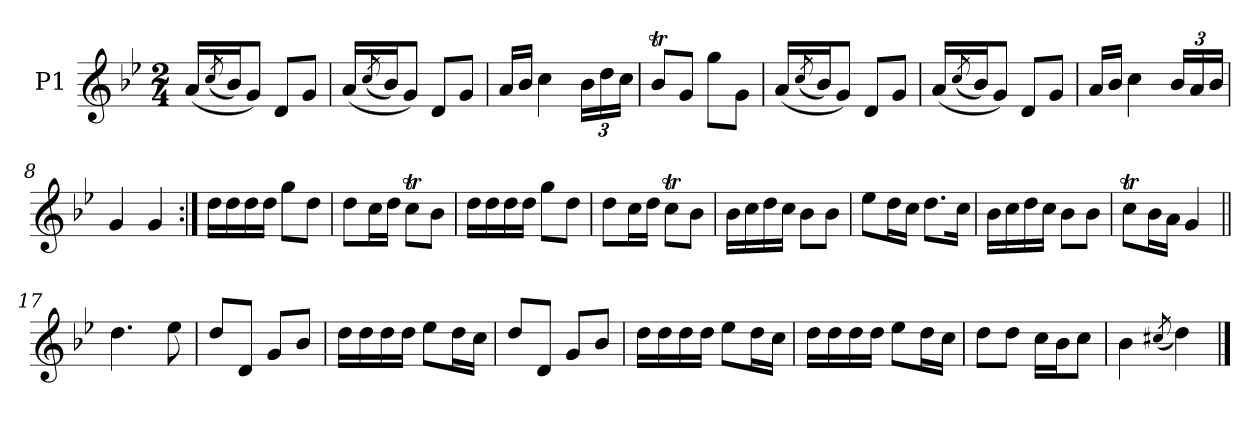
**kern
*part1
*staff1
*I"P1
*clefG2
*k[b-e-]
*g:
*M2/4
=1
(16aLL
(8qcc/
16b-J)
8gJ)
8dL
8gJ
=2
(16aLL
(8qcc/
16b-J)
8gJ)
8dL
8gJ
=3
16aLL
16b-JJ
4cc
24b-LL
24dd
24ccJJ
=4
8b-TL
8gJ
8ggL
8gJ
=5
(16aLL
(8qcc/
16b-J)
8gJ)
8dL
8gJ
=6
(16aLL
(8qcc/
16b-J)
8gJ)
8dL
8gJ
=7
16aLL
16b-JJ
4cc
24b-LL
24a
24b-JJ
=8
4g
4g
=9:|!
16ddLL
16dd
16dd
16ddJJ
8ggL
8ddJ
=10
8ddL
16ccL
16ddJJ
8ccTL
8b-J
=11
16ddLL
16dd
16dd
16ddJJ
8ggL
8ddJ
=12
8ddL
16ccL
16ddJJ
8ccTL
8b-J
=13
16b-LL
16cc
16dd
16ccJJ
8b-L
8b-J
=14
8ee-L
16ddL
16ccJJ
8.ddL
16ccJk
=15
16b-LL
16cc
16dd
16ccJJ
8b-L
8b-J
=16
8ccTL
16b-L
16aJJ
4g
=17||
4.dd
8ee-
=18
8ddL
8dJ
8gL
8b-J
=19
16ddLL
16dd
16dd
16ddJJ
8ee-L
16ddL
16ccJJ
=20
8ddL
8dJ
8gL
8b-J
=21
16ddLL
16dd
16dd
16ddJJ
8ee-L
16ddL
16ccJJ
=22
16ddLL
16dd
16dd
16ddJJ
8ee-L
16ddL
16ccJJ
=23
8ddL
8ddJ
16ccLL
16b-J
8ccJ
=24
4b-
(8qcc#X/
4dd)
==
*-
